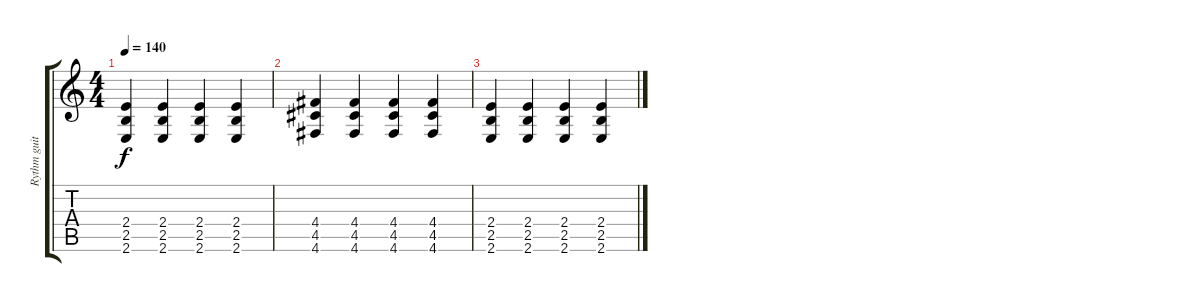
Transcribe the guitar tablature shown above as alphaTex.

\track ("Rythm guitar" "Rythm guit") {instrument distortionguitar}
\staff {score tabs}
\tuning (E4 A3 G3 D3 A2 D2) {hide}
\ts (4 4)
\tempo 140
\clef g2
\ks c
(2.4 2.5 2.6).4{dy f} (2.4 2.5 2.6).4 (2.4 2.5 2.6).4 (2.4 2.5 2.6).4 |
(4.4 4.5 4.6).4 (4.4 4.5 4.6).4 (4.4 4.5 4.6).4 (4.4 4.5 4.6).4 |
(2.4 2.5 2.6).4 (2.4 2.5 2.6).4 (2.4 2.5 2.6).4 (2.4 2.5 2.6).4
